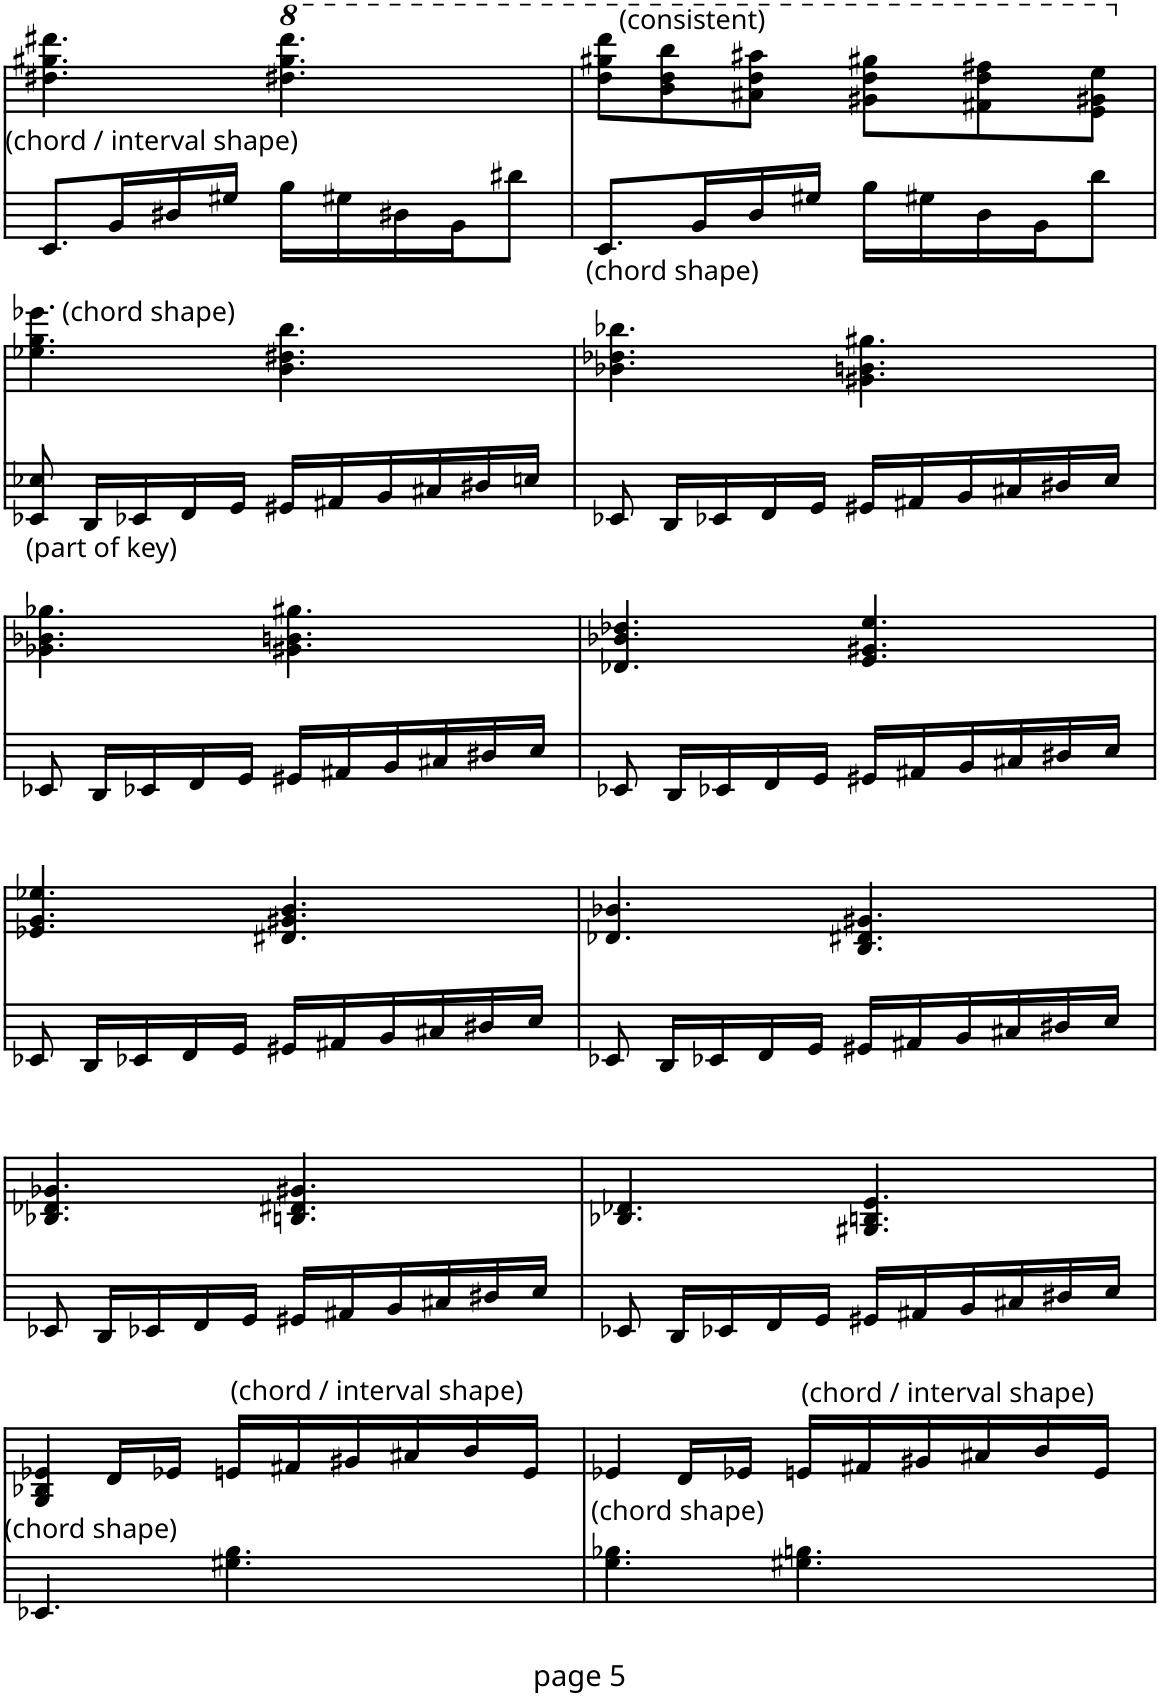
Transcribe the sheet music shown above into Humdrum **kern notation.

**kern	**kern
*part1	*part1
*staff2	*staff1
*I"Piano	*
*I'Pno.	*
!!LO:PB:g=z
*clefF4	*clefG2
*k[]	*k[]
*M6/8	*M6/8
=113	=113
!	!LO:TX:b:t=(chord / interval shape)
8.EE/L	4.dd#X\ 4.gg#X\ 4.ddd#X\
16BB/L	.
16D#X/	.
16G#X/JJ	.
*	*8va
16B\LL	4.ddd#X\ 4.ggg#\ 4.dddd#\
16G#X\	.
16D#X\	.
16BB\J	.
8d#X\J	.
=114	=114
!	!LO:TX:a:t=(consistent)
8.EE/L	8ddd\ 8ggg#X\ 8dddd\L
.	8bb\ 8ddd\ 8bbb\
16BB/L	.
16D/	8aa#X\ 8ddd\ 8aaa#X\J
!LO:TX:b:t=(chord shape)	!
16G#X/JJ	.
16B\LL	8gg#X\ 8ddd\ 8ggg#X\L
16G#X\	.
16D\	8ff#X\ 8ddd\ 8fff#X\
16BB\J	.
8d\J	8ee\ 8gg#X\ 8eee\J
!!LO:LB:g=z
=115	=115
*	*X8va
!	!LO:TX:a:t=(chord shape)
!LO:TX:b:t=(part of key)	!
8EE-X/ 8E-X/	4.ee-X\ 4.gg\ 4.eee-X\
16DD/LL	.
16EE-X/	.
16FF/	.
16GG/JJ	.
16GG#X/LL	4.b\ 4.dd#X\ 4.bb\
16AA#X/	.
16BB/	.
16C#X/	.
16D#X/	.
16En/JJ	.
=116	=116
8EE-X/	4.b-X\ 4.dd-X\ 4.bb-X\
16DD/LL	.
16EE-X/	.
16FF/	.
16GG/JJ	.
16GG#X/LL	4.g#X\ 4.bn\ 4.gg#X\
16AA#X/	.
16BB/	.
16C#X/	.
16D#X/	.
16E/JJ	.
!!LO:LB:g=z
=117	=117
8EE-X/	4.g-X\ 4.b-X\ 4.gg-X\
16DD/LL	.
16EE-X/	.
16FF/	.
16GG/JJ	.
16GG#X/LL	4.g#X\ 4.bn\ 4.gg#X\
16AA#X/	.
16BB/	.
16C#X/	.
16D#X/	.
16E/JJ	.
=118	=118
8EE-X/	4.d-X/ 4.b-X/ 4.dd-X/
16DD/LL	.
16EE-X/	.
16FF/	.
16GG/JJ	.
16GG#X/LL	4.e/ 4.g#X/ 4.ee/
16AA#X/	.
16BB/	.
16C#X/	.
16D#X/	.
16E/JJ	.
!!LO:LB:g=z
=119	=119
8EE-X/	4.e-X/ 4.g/ 4.ee-X/
16DD/LL	.
16EE-X/	.
16FF/	.
16GG/JJ	.
16GG#X/LL	4.d#X/ 4.g#X/ 4.b/
16AA#X/	.
16BB/	.
16C#X/	.
16D#X/	.
16E/JJ	.
=120	=120
8EE-X/	4.d-X/ 4.b-X/
16DD/LL	.
16EE-X/	.
16FF/	.
16GG/JJ	.
16GG#X/LL	4.B/ 4.d#X/ 4.g#X/
16AA#X/	.
16BB/	.
16C#X/	.
16D#X/	.
16E/JJ	.
!!LO:LB:g=z
=121	=121
8EE-X/	4.B-X/ 4.d-X/ 4.g-X/
16DD/LL	.
16EE-X/	.
16FF/	.
16GG/JJ	.
16GG#X/LL	4.Bn/ 4.d#X/ 4.g#X/
16AA#X/	.
16BB/	.
16C#X/	.
16D#X/	.
16E/JJ	.
=122	=122
8EE-X/	4.B-X/ 4.d-X/
16DD/LL	.
16EE-X/	.
16FF/	.
16GG/JJ	.
16GG#X/LL	4.G#X/ 4.Bn/ 4.e/
16AA#X/	.
16BB/	.
16C#X/	.
16D#X/	.
16E/JJ	.
!!LO:LB:g=z
=123	=123
!	!LO:TX:b:t=(chord shape)
4.EE-X/	4G/ 4B-X/ 4e-X/
.	16d/LL
.	16e-X/JJ
!	!LO:TX:a:t=(chord / interval shape)
4.G#X\ 4.B\	16en/LL
.	16f#X/
.	16g#X/
.	16a#X/
.	16b/
.	16e/JJ
=124	=124
!	!LO:TX:b:t=(chord shape)
4.G\ 4.B-X\	4e-X/
.	16d/LL
.	16e-X/JJ
!	!LO:TX:a:t=(chord / interval shape)
4.G#X\ 4.Bn\	16en/LL
.	16f#X/
.	16g#X/
.	16a#X/
.	16b/
.	16e/JJ
=	=
*-	*-
